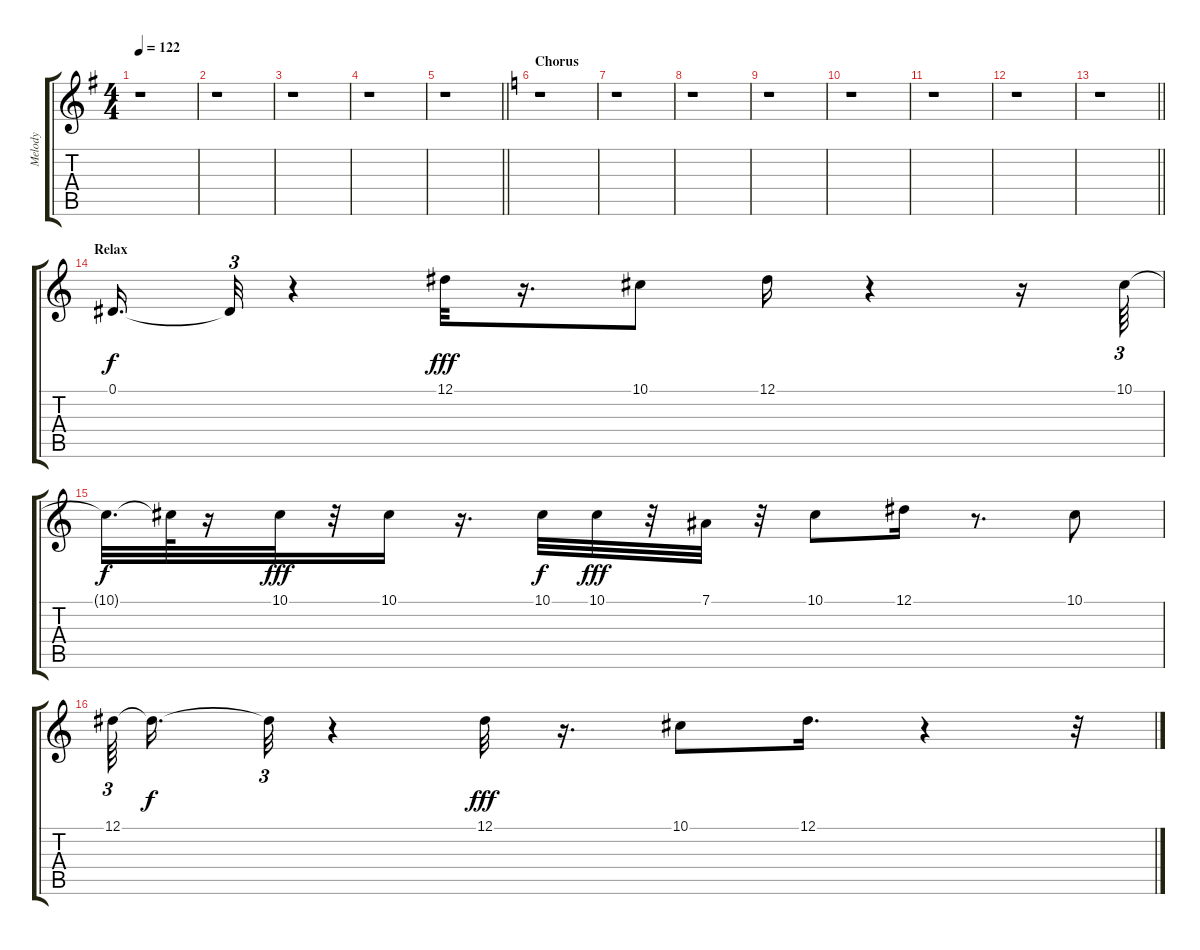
\track ("Melody" "Melody") {instrument lead2sawtooth}
\staff {score tabs}
\tuning (Eb4 Bb3 Gb3 Db3 Ab2 Eb2) {hide}
\ts (4 4)
\tempo 122
\clef g2
\ks g
r.1{dy fff} |
r.1 |
r.1 |
r.1 |
\barLineRight lightlight
r.1 |
\section ("" "Chorus")
\ks c
r.1 |
r.1 |
r.1 |
r.1 |
r.1 |
r.1 |
r.1 |
\barLineRight lightlight
r.1 |
\section ("" "Relax")
0.1.16{d dy f} 0.1{t}.32{tu (3 2)} r.4 12.1.32{dy fff} r.16{d} 10.1.8 12.1.16 r.4 r.16 10.1.64{tu (3 2)} |
10.1{t}.32{d dy f} 10.1{t}.64 r.16 10.1.32{dy fff} r.32 10.1.16 r.16{d} 10.1.32{dy f} 10.1.32{dy fff} r.32 7.1.32 r.32 10.1.8 12.1.16 r.8{d} 10.1.8 |
12.1.64{tu (3 2)} 12.1{t}.16{d dy f} 12.1{t}.32{tu (3 2)} r.4 12.1.32{dy fff} r.16{d} 10.1.8 12.1.16{d} r.4 r.32
